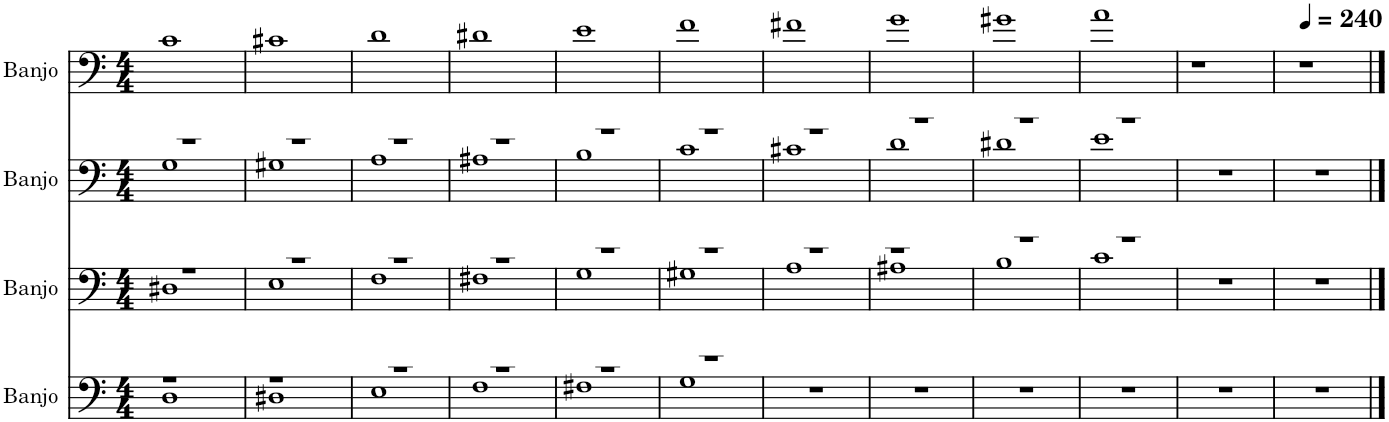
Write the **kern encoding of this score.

**kern	**kern	**kern	**kern
*part4	*part3	*part2	*part1
*staff4	*staff3	*staff2	*staff1
*I"Banjo	*I"Banjo	*I"Banjo	*I"Banjo
*I'Bj.	*I'Bj.	*I'Bj.	*I'Bj.
*clefF4	*clefF4	*clefF4	*clefF4
*Trd7c12	*Trd7c12	*Trd7c12	*Trd7c12
*k[]	*k[]	*k[]	*k[]
*M4/4	*M4/4	*M4/4	*M4/4
=1	=1	=1	=1
*^	*^	*^	*
1r	1D	1r	1D#X	1r	1G	1c
=2	=2	=2	=2	=2	=2	=2
1r	1D#X	1r	1E	1r	1G#X	1c#X
=3	=3	=3	=3	=3	=3	=3
1r	1E	1r	1F	1r	1A	1d
=4	=4	=4	=4	=4	=4	=4
1r	1F	1r	1F#X	1r	1A#X	1d#X
=5	=5	=5	=5	=5	=5	=5
1r	1F#X	1r	1G	1r	1B	1e
=6	=6	=6	=6	=6	=6	=6
1r	1G	1r	1G#X	1r	1c	1f
*v	*v	*	*	*	*	*
=7	=7	=7	=7	=7	=7
1r	1r	1A	1r	1c#X	1f#X
=8	=8	=8	=8	=8	=8
1r	1r	1A#X	1r	1d	1g
=9	=9	=9	=9	=9	=9
1r	1r	1B	1r	1d#X	1g#X
=10	=10	=10	=10	=10	=10
1r	1r	1c	1r	1e	1a
*	*v	*v	*	*	*
*	*	*v	*v	*
=11	=11	=11	=11
1r	1r	1r	1r
=12	=12	=12	=12
*	*	*	*MM240
1r	1r	1r	1r
==	==	==	==
*-	*-	*-	*-
